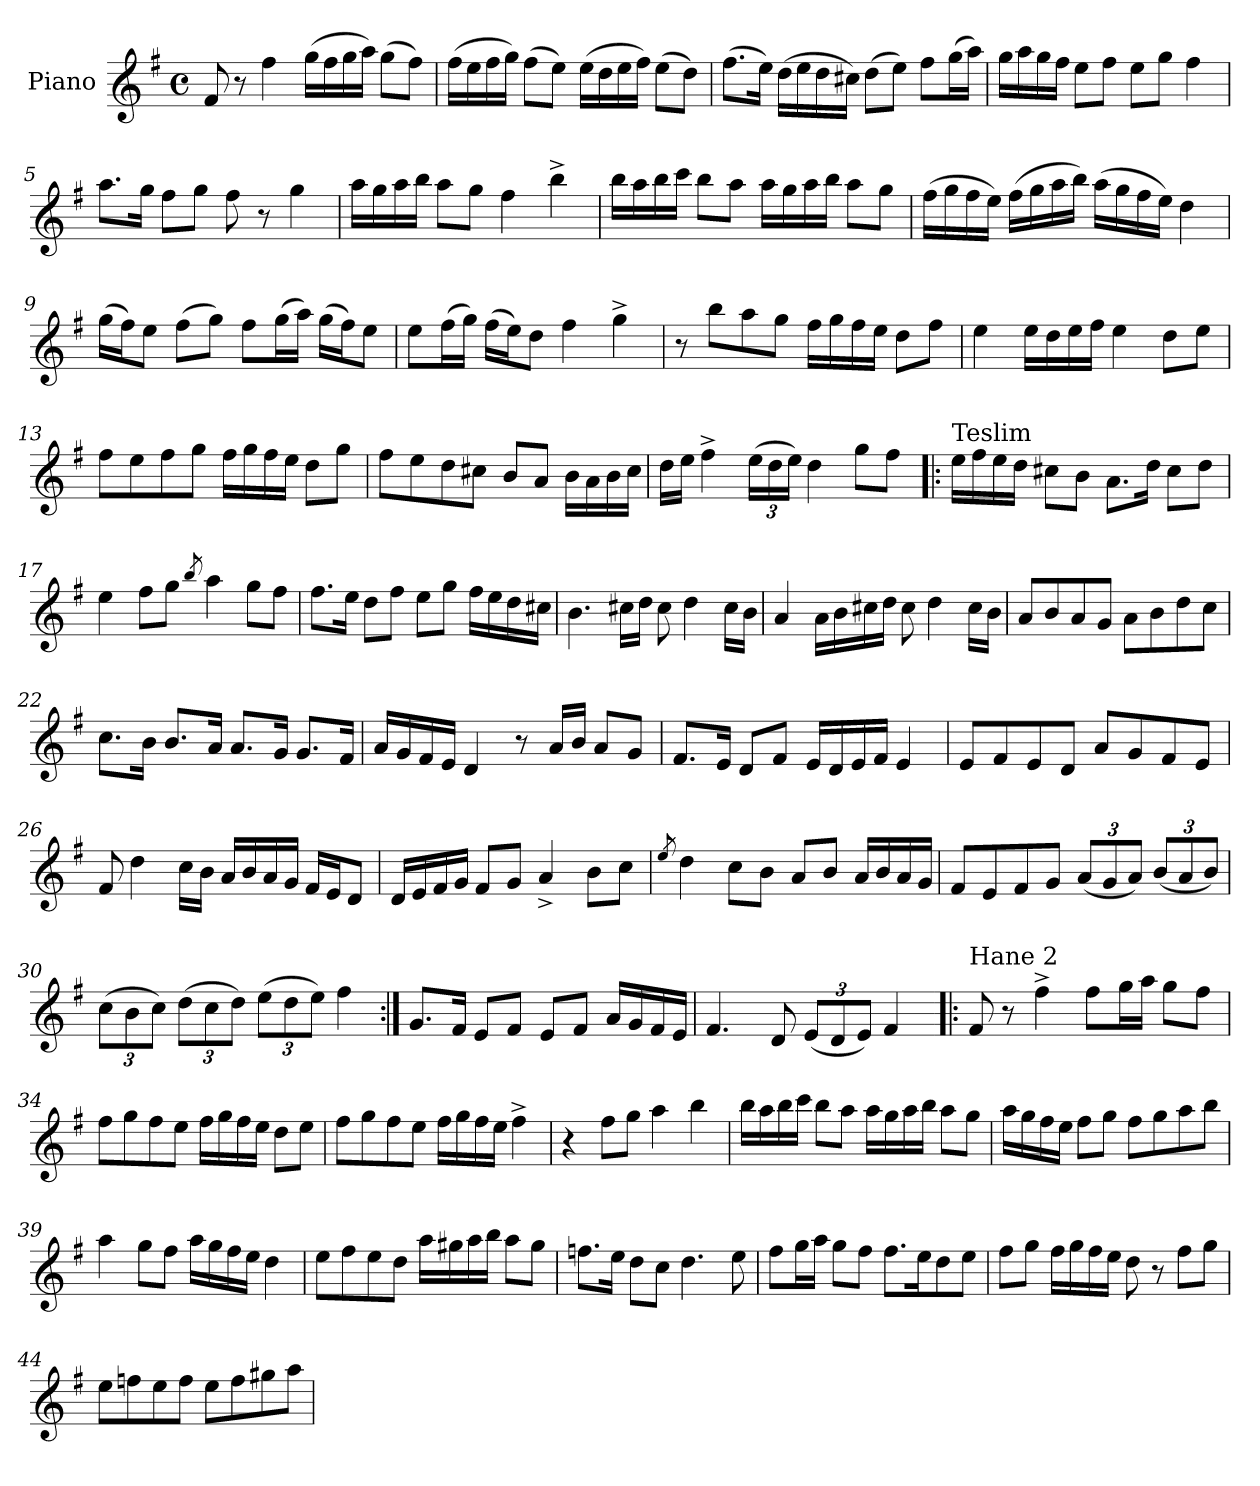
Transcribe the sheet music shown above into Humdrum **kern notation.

**kern
*part1
*staff1
*I"Piano
*I'Pno.
*clefG2
*k[f#]
*M4/4
*met(c)
=1
8f#/
8r
4ff#\
(>16gg\LL
16ff#\
16gg\
16aa\JJ)
(>8gg\L
8ff#\J)
=2
(>16ff#\LL
16ee\
16ff#\
16gg\JJ)
(>8ff#\L
8ee\J)
(>16ee\LL
16dd\
16ee\
16ff#\JJ)
(>8ee\L
8dd\J)
=3
(>8.ff#\L
16ee\Jk)
(>16dd\LL
16ee\
16dd\
16cc#X\JJ)
(>8dd\L
8ee\J)
8ff#\L
(>16gg\L
16aa\JJ)
!!LO:LB:g=z
=4
16gg\LL
16aa\
16gg\
16ff#\JJ
8ee\L
8ff#\J
8ee\L
8gg\J
4ff#\
=5
8.aa\L
16gg\Jk
8ff#\L
8gg\J
8ff#\
8r
4gg\
=6
16aa\LL
16gg\
16aa\
16bb\JJ
8aa\L
8gg\J
4ff#\
4bb^\
=7
16bb\LL
16aa\
16bb\
16ccc\JJ
8bb\L
8aa\J
16aa\LL
16gg\
16aa\
16bb\JJ
8aa\L
8gg\J
!!LO:LB:g=z
=8
(>16ff#\LL
16gg\
16ff#\
16ee\JJ)
(>16ff#\LL
16gg\
16aa\
16bb\JJ)
(>16aa\LL
16gg\
16ff#\
16ee\JJ)
4dd\
=9
(>16gg\LL
16ff#\J)
8ee\J
(>8ff#\L
8gg\J)
8ff#\L
(>16gg\L
16aa\JJ)
(>16gg\LL
16ff#\J)
8ee\J
=10
8ee\L
(>16ff#\L
16gg\JJ)
(>16ff#\LL
16ee\J)
8dd\J
4ff#\
4gg^\
=11
8r
8bb\L
8aa\
8gg\J
16ff#\LL
16gg\
16ff#\
16ee\JJ
8dd\L
8ff#\J
!!LO:LB:g=z
=12
4ee\
16ee\LL
16dd\
16ee\
16ff#\JJ
4ee\
8dd\L
8ee\J
=13
8ff#\L
8ee\
8ff#\
8gg\J
16ff#\LL
16gg\
16ff#\
16ee\JJ
8dd\L
8gg\J
=14
8ff#\L
8ee\
8dd\
8cc#X\J
8b/L
8a/J
16b\LL
16a\
16b\
16cc#\JJ
=15
16dd\LL
16ee\JJ
4ff#^\
*Xbrackettup
(>24ee\LL
24dd\
24ee\JJ)
4dd\
8gg\L
8ff#\J
!!LO:LB:g=z
=16!|:
!LO:TX:a:t=Teslim
16ee\LL
16ff#\
16ee\
16dd\JJ
8cc#X\L
8b\J
8.a\L
16dd\Jk
8cc#\L
8dd\J
=17
4ee\
8ff#\L
8gg\J
8qbb/
4aa\
8gg\L
8ff#\J
=18
8.ff#\L
16ee\Jk
8dd\L
8ff#\J
8ee\L
8gg\J
16ff#\LL
16ee\
16dd\
16cc#X\JJ
=19
4.b\
16cc#X\LL
16dd\JJ
8cc#\
4dd\
16cc#\LL
16b\JJ
!!LO:LB:g=z
=20
4a/
16a\LL
16b\
16cc#X\
16dd\JJ
8cc#\
4dd\
16cc#\LL
16b\JJ
=21
8a/L
8b/
8a/
8g/J
8a\L
8b\
8dd\
8cc\J
=22
8.cc\L
16b\Jk
8.b/L
16a/Jk
8.a/L
16g/Jk
8.g/L
16f#/Jk
=23
16a/LL
16g/
16f#/
16e/JJ
4d/
8r
16a/LL
16b/JJ
8a/L
8g/J
!!LO:LB:g=z
=24
8.f#/L
16e/Jk
8d/L
8f#/J
16e/LL
16d/
16e/
16f#/JJ
4e/
=25
8e/L
8f#/
8e/
8d/J
8a/L
8g/
8f#/
8e/J
=26
8f#/
4dd\
16cc\LL
16b\JJ
16a/LL
16b/
16a/
16g/JJ
16f#/LL
16e/J
8d/J
=27
16d/LL
16e/
16f#/
16g/JJ
8f#/L
8g/J
4a^/
8b\L
8cc\J
!!LO:LB:g=z
=28
8qee/
4dd\
8cc\L
8b\J
8a/L
8b/J
16a/LL
16b/
16a/
16g/JJ
=29
8f#/L
8e/
8f#/
8g/J
(<12a/L
12g/
12a/J)
(<12b/L
12a/
12b/J)
=30
(>12cc\L
12b\
12cc\J)
(>12dd\L
12cc\
12dd\J)
(>12ee\L
12dd\
12ee\J)
4ff#\
=31:|!
8.g/L
16f#/Jk
8e/L
8f#/J
8e/L
8f#/J
16a/LL
16g/
16f#/
16e/JJ
!!LO:LB:g=z
=32
4.f#/
8d/
(<12e/L
12d/
12e/J)
4f#/
=33!|:
!LO:TX:a:t=Hane 2
8f#/
8r
4ff#^\
8ff#\L
16gg\L
16aa\JJ
8gg\L
8ff#\J
=34
8ff#\L
8gg\
8ff#\
8ee\J
16ff#\LL
16gg\
16ff#\
16ee\JJ
8dd\L
8ee\J
=35
8ff#\L
8gg\
8ff#\
8ee\J
16ff#\LL
16gg\
16ff#\
16ee\JJ
4ff#^\
=36
4r
8ff#\L
8gg\J
4aa\
4bb\
!!LO:LB:g=z
=37
16bb\LL
16aa\
16bb\
16ccc\JJ
8bb\L
8aa\J
16aa\LL
16gg\
16aa\
16bb\JJ
8aa\L
8gg\J
=38
16aa\LL
16gg\
16ff#\
16ee\JJ
8ff#\L
8gg\J
8ff#\L
8gg\
8aa\
8bb\J
=39
4aa\
8gg\L
8ff#\J
16aa\LL
16gg\
16ff#\
16ee\JJ
4dd\
!!LO:PB:g=z
=40
8ee\L
8ff#\
8ee\
8dd\J
16aa\LL
16gg#X\
16aa\
16bb\JJ
8aa\L
8gg#\J
=41
8.ffn\L
16ee\Jk
8dd\L
8cc\J
4.dd\
8ee\
=42
8ff#\L
16gg\L
16aa\JJ
8gg\L
8ff#\J
8.ff#\L
16ee\K
8dd\
8ee\J
=43
8ff#\L
8gg\J
16ff#\LL
16gg\
16ff#\
16ee\JJ
8dd\
8r
8ff#\L
8gg\J
!!LO:LB:g=z
=44
8ee\L
8ffn\
8ee\
8ff\J
8ee\L
8ff\
8gg#X\
8aa\J
=
*-
